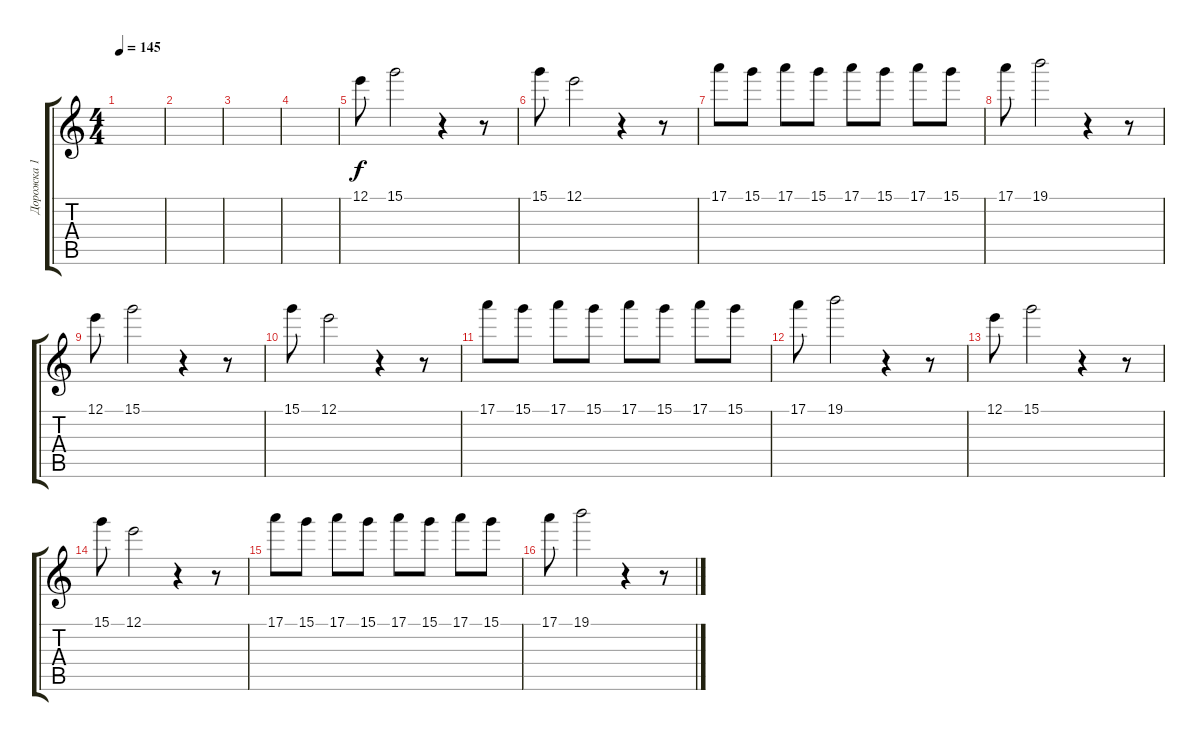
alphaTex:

\track ("Дорожка 1" "Дорожка 1") {instrument sitar}
\staff {score tabs}
\tuning (E5 B4 G4 D4 A3 E3) {hide}
\ts (4 4)
\tempo 145
\clef g2
\ks c
|
|
|
|
12.1.8 15.1.2 r.4 r.8 |
15.1.8 12.1.2 r.4 r.8 |
17.1.8 15.1.8 17.1.8 15.1.8 17.1.8 15.1.8 17.1.8 15.1.8 |
17.1.8 19.1.2 r.4 r.8 |
12.1.8 15.1.2 r.4 r.8 |
15.1.8 12.1.2 r.4 r.8 |
17.1.8 15.1.8 17.1.8 15.1.8 17.1.8 15.1.8 17.1.8 15.1.8 |
17.1.8 19.1.2 r.4 r.8 |
12.1.8 15.1.2 r.4 r.8 |
15.1.8 12.1.2 r.4 r.8 |
17.1.8 15.1.8 17.1.8 15.1.8 17.1.8 15.1.8 17.1.8 15.1.8 |
17.1.8 19.1.2 r.4 r.8
